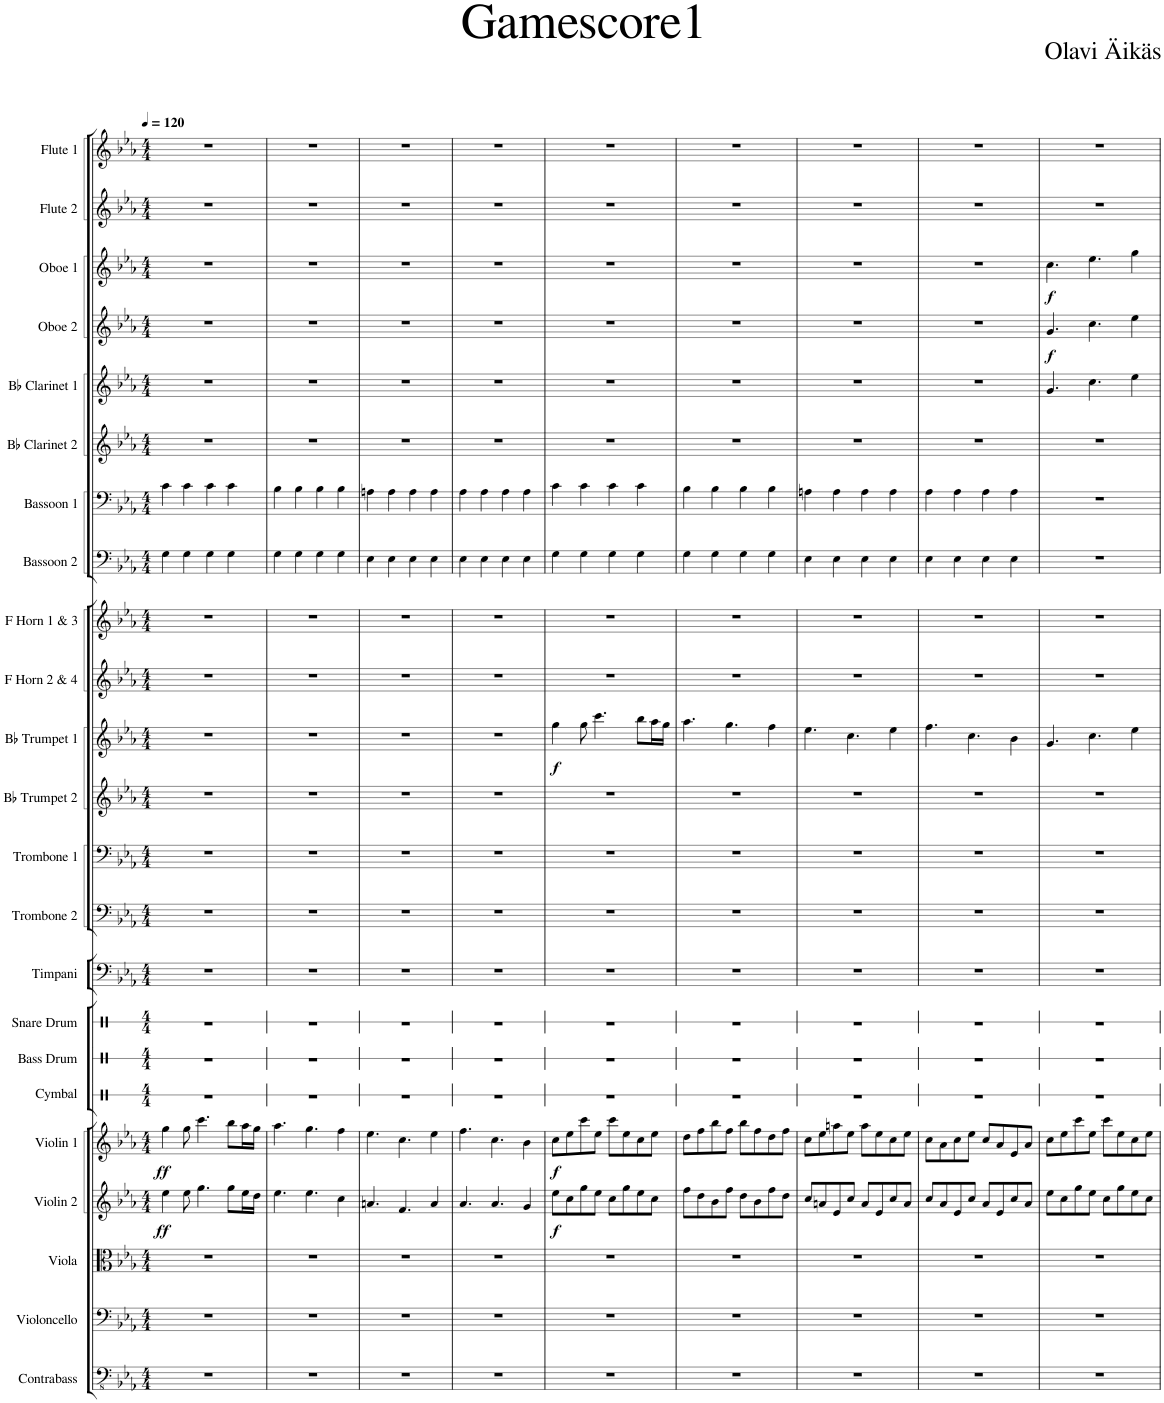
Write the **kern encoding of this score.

**kern	**kern	**kern	**kern	**dynam	**kern	**dynam	**kern	**kern	**kern	**kern	**kern	**kern	**kern	**kern	**dynam	**kern	**kern	**kern	**kern	**kern	**kern	**kern	**dynam	**kern	**dynam	**kern	**kern
*part23	*part22	*part21	*part20	*part20	*part19	*part19	*part18	*part17	*part16	*part15	*part14	*part13	*part12	*part11	*part11	*part10	*part9	*part8	*part7	*part6	*part5	*part4	*part4	*part3	*part3	*part2	*part1
*staff23	*staff22	*staff21	*staff20	*staff20	*staff19	*staff19	*staff18	*staff17	*staff16	*staff15	*staff14	*staff13	*staff12	*staff11	*staff11	*staff10	*staff9	*staff8	*staff7	*staff6	*staff5	*staff4	*staff4	*staff3	*staff3	*staff2	*staff1
*I"Contrabass	*I"Violoncello	*I"Viola	*I"Violin 2	*	*I"Violin 1	*	*I"Cymbal	*I"Bass Drum	*I"Snare Drum	*I"Timpani	*I"Trombone 2	*I"Trombone 1	*I"Bb Trumpet 2	*I"Bb Trumpet 1	*	*I"F Horn 2 &amp; 4	*I"F Horn 1 &amp; 3	*I"Bassoon 2	*I"Bassoon 1	*I"Bb Clarinet 2	*I"Bb Clarinet 1	*I"Oboe 2	*	*I"Oboe 1	*	*I"Flute 2	*I"Flute 1
*I'Cb.	*I'Vc.	*I'Vla.	*I'Vln. 2	*	*I'Vln. 1	*	*I'Cym.	*I'B. Dr.	*I'Sn. Dr.	*I'Timp.	*I'Tbn. 2	*I'Tbn. 1	*I'Bb Tpt. 2	*I'Bb Tpt. 1	*	*I'F Hn. 2 4	*I'F Hn. 1 3	*I'Bsn. 2	*I'Bsn. 1	*I'Bb Cl. 2	*I'Bb Cl. 1	*I'Ob. 2	*	*I'Ob. 1	*	*I'Fl. 2	*I'Fl. 1
*	*	*	*	*	*	*	*stria1	*stria1	*stria1	*	*	*	*	*	*	*	*	*	*	*	*	*	*	*	*	*	*
*clefFv4	*clefF4	*clefC3	*clefG2	*	*clefG2	*	*clefX	*clefX	*clefX	*clefF4	*clefF4	*clefF4	*clefG2	*clefG2	*	*clefG2	*clefG2	*clefF4	*clefF4	*clefG2	*clefG2	*clefG2	*	*clefG2	*	*clefG2	*clefG2
*ITrd7c12	*	*	*	*	*	*	*	*	*	*	*	*	*ITrd1c2	*ITrd1c2	*	*ITrd4c7	*ITrd4c7	*	*	*ITrd1c2	*ITrd1c2	*	*	*	*	*	*
*k[b-e-a-]	*k[b-e-a-]	*k[b-e-a-]	*k[b-e-a-]	*	*k[b-e-a-]	*	*k[]	*k[]	*k[]	*k[b-e-a-]	*k[b-e-a-]	*k[b-e-a-]	*k[b-e-a-]	*k[b-e-a-]	*	*k[b-e-a-]	*k[b-e-a-]	*k[b-e-a-]	*k[b-e-a-]	*k[b-e-a-]	*k[b-e-a-]	*k[b-e-a-]	*	*k[b-e-a-]	*	*k[b-e-a-]	*k[b-e-a-]
*M4/4	*M4/4	*M4/4	*M4/4	*	*M4/4	*	*M4/4	*M4/4	*M4/4	*M4/4	*M4/4	*M4/4	*M4/4	*M4/4	*	*M4/4	*M4/4	*M4/4	*M4/4	*M4/4	*M4/4	*M4/4	*	*M4/4	*	*M4/4	*M4/4
*MM120	*MM120	*MM120	*MM120	*	*MM120	*	*MM120	*MM120	*MM120	*MM120	*MM120	*MM120	*MM120	*MM120	*	*MM120	*MM120	*MM120	*MM120	*MM120	*MM120	*MM120	*	*MM120	*	*MM120	*MM120
=1	=1	=1	=1	=1	=1	=1	=1	=1	=1	=1	=1	=1	=1	=1	=1	=1	=1	=1	=1	=1	=1	=1	=1	=1	=1	=1	=1
!	!	!	!	!LO:DY:b	!	!LO:DY:b	!	!	!	!	!	!	!	!	!	!	!	!	!	!	!	!	!	!	!	!	!
1r	1r	1r	4ee-\	ff	4gg\	ff	1r	1r	1r	1r	1r	1r	1r	1r	.	1r	1r	4G\	4c\	1r	1r	1r	.	1r	.	1r	1r
.	.	.	8ee-\	.	8gg\	.	.	.	.	.	.	.	.	.	.	.	.	4G\	4c\	.	.	.	.	.	.	.	.
.	.	.	4.gg\	.	4.ccc\	.	.	.	.	.	.	.	.	.	.	.	.	.	.	.	.	.	.	.	.	.	.
.	.	.	.	.	.	.	.	.	.	.	.	.	.	.	.	.	.	4G\	4c\	.	.	.	.	.	.	.	.
.	.	.	8gg\L	.	8bb-\L	.	.	.	.	.	.	.	.	.	.	.	.	4G\	4c\	.	.	.	.	.	.	.	.
.	.	.	16ee-\L	.	16aa-\L	.	.	.	.	.	.	.	.	.	.	.	.	.	.	.	.	.	.	.	.	.	.
.	.	.	16dd\JJ	.	16gg\JJ	.	.	.	.	.	.	.	.	.	.	.	.	.	.	.	.	.	.	.	.	.	.
=2	=2	=2	=2	=2	=2	=2	=2	=2	=2	=2	=2	=2	=2	=2	=2	=2	=2	=2	=2	=2	=2	=2	=2	=2	=2	=2	=2
1r	1r	1r	4.ee-\	.	4.aa-\	.	1r	1r	1r	1r	1r	1r	1r	1r	.	1r	1r	4G\	4B-\	1r	1r	1r	.	1r	.	1r	1r
.	.	.	.	.	.	.	.	.	.	.	.	.	.	.	.	.	.	4G\	4B-\	.	.	.	.	.	.	.	.
.	.	.	4.ee-\	.	4.gg\	.	.	.	.	.	.	.	.	.	.	.	.	.	.	.	.	.	.	.	.	.	.
.	.	.	.	.	.	.	.	.	.	.	.	.	.	.	.	.	.	4G\	4B-\	.	.	.	.	.	.	.	.
.	.	.	4cc\	.	4ff\	.	.	.	.	.	.	.	.	.	.	.	.	4G\	4B-\	.	.	.	.	.	.	.	.
=3	=3	=3	=3	=3	=3	=3	=3	=3	=3	=3	=3	=3	=3	=3	=3	=3	=3	=3	=3	=3	=3	=3	=3	=3	=3	=3	=3
1r	1r	1r	4.an/	.	4.ee-\	.	1r	1r	1r	1r	1r	1r	1r	1r	.	1r	1r	4E-\	4An\	1r	1r	1r	.	1r	.	1r	1r
.	.	.	.	.	.	.	.	.	.	.	.	.	.	.	.	.	.	4E-\	4A\	.	.	.	.	.	.	.	.
.	.	.	4.f/	.	4.cc\	.	.	.	.	.	.	.	.	.	.	.	.	.	.	.	.	.	.	.	.	.	.
.	.	.	.	.	.	.	.	.	.	.	.	.	.	.	.	.	.	4E-\	4A\	.	.	.	.	.	.	.	.
.	.	.	4a/	.	4ee-\	.	.	.	.	.	.	.	.	.	.	.	.	4E-\	4A\	.	.	.	.	.	.	.	.
=4	=4	=4	=4	=4	=4	=4	=4	=4	=4	=4	=4	=4	=4	=4	=4	=4	=4	=4	=4	=4	=4	=4	=4	=4	=4	=4	=4
1r	1r	1r	4.a-/	.	4.ff\	.	1r	1r	1r	1r	1r	1r	1r	1r	.	1r	1r	4E-\	4A-\	1r	1r	1r	.	1r	.	1r	1r
.	.	.	.	.	.	.	.	.	.	.	.	.	.	.	.	.	.	4E-\	4A-\	.	.	.	.	.	.	.	.
.	.	.	4.a-/	.	4.cc\	.	.	.	.	.	.	.	.	.	.	.	.	.	.	.	.	.	.	.	.	.	.
.	.	.	.	.	.	.	.	.	.	.	.	.	.	.	.	.	.	4E-\	4A-\	.	.	.	.	.	.	.	.
.	.	.	4g/	.	4b-\	.	.	.	.	.	.	.	.	.	.	.	.	4E-\	4A-\	.	.	.	.	.	.	.	.
=5	=5	=5	=5	=5	=5	=5	=5	=5	=5	=5	=5	=5	=5	=5	=5	=5	=5	=5	=5	=5	=5	=5	=5	=5	=5	=5	=5
!	!	!	!	!LO:DY:b	!	!LO:DY:b	!	!	!	!	!	!	!	!	!LO:DY:b	!	!	!	!	!	!	!	!	!	!	!	!
1r	1r	1r	8ee-\L	f	8cc\L	f	1r	1r	1r	1r	1r	1r	1r	4gg\	f	1r	1r	4G\	4c\	1r	1r	1r	.	1r	.	1r	1r
.	.	.	8cc\	.	8ee-\	.	.	.	.	.	.	.	.	.	.	.	.	.	.	.	.	.	.	.	.	.	.
.	.	.	8gg\	.	8ccc\	.	.	.	.	.	.	.	.	8gg\	.	.	.	4G\	4c\	.	.	.	.	.	.	.	.
.	.	.	8ee-\J	.	8ee-\J	.	.	.	.	.	.	.	.	4.ccc\	.	.	.	.	.	.	.	.	.	.	.	.	.
.	.	.	8cc\L	.	8ccc\L	.	.	.	.	.	.	.	.	.	.	.	.	4G\	4c\	.	.	.	.	.	.	.	.
.	.	.	8gg\	.	8ee-\	.	.	.	.	.	.	.	.	.	.	.	.	.	.	.	.	.	.	.	.	.	.
.	.	.	8ee-\	.	8cc\	.	.	.	.	.	.	.	.	8bb-\L	.	.	.	4G\	4c\	.	.	.	.	.	.	.	.
.	.	.	8cc\J	.	8ee-\J	.	.	.	.	.	.	.	.	16aa-\L	.	.	.	.	.	.	.	.	.	.	.	.	.
.	.	.	.	.	.	.	.	.	.	.	.	.	.	16gg\JJ	.	.	.	.	.	.	.	.	.	.	.	.	.
=6	=6	=6	=6	=6	=6	=6	=6	=6	=6	=6	=6	=6	=6	=6	=6	=6	=6	=6	=6	=6	=6	=6	=6	=6	=6	=6	=6
1r	1r	1r	8ff\L	.	8dd\L	.	1r	1r	1r	1r	1r	1r	1r	4.aa-\	.	1r	1r	4G\	4B-\	1r	1r	1r	.	1r	.	1r	1r
.	.	.	8dd\	.	8ff\	.	.	.	.	.	.	.	.	.	.	.	.	.	.	.	.	.	.	.	.	.	.
.	.	.	8b-\	.	8bb-\	.	.	.	.	.	.	.	.	.	.	.	.	4G\	4B-\	.	.	.	.	.	.	.	.
.	.	.	8ff\J	.	8ff\J	.	.	.	.	.	.	.	.	4.gg\	.	.	.	.	.	.	.	.	.	.	.	.	.
.	.	.	8dd\L	.	8bb-\L	.	.	.	.	.	.	.	.	.	.	.	.	4G\	4B-\	.	.	.	.	.	.	.	.
.	.	.	8b-\	.	8ff\	.	.	.	.	.	.	.	.	.	.	.	.	.	.	.	.	.	.	.	.	.	.
.	.	.	8ff\	.	8dd\	.	.	.	.	.	.	.	.	4ff\	.	.	.	4G\	4B-\	.	.	.	.	.	.	.	.
.	.	.	8dd\J	.	8ff\J	.	.	.	.	.	.	.	.	.	.	.	.	.	.	.	.	.	.	.	.	.	.
=7	=7	=7	=7	=7	=7	=7	=7	=7	=7	=7	=7	=7	=7	=7	=7	=7	=7	=7	=7	=7	=7	=7	=7	=7	=7	=7	=7
1r	1r	1r	8cc/L	.	8cc\L	.	1r	1r	1r	1r	1r	1r	1r	4.ee-\	.	1r	1r	4E-\	4An\	1r	1r	1r	.	1r	.	1r	1r
.	.	.	8an/	.	8ee-\	.	.	.	.	.	.	.	.	.	.	.	.	.	.	.	.	.	.	.	.	.	.
.	.	.	8e-/	.	8aan\	.	.	.	.	.	.	.	.	.	.	.	.	4E-\	4A\	.	.	.	.	.	.	.	.
.	.	.	8cc/J	.	8ee-\J	.	.	.	.	.	.	.	.	4.cc\	.	.	.	.	.	.	.	.	.	.	.	.	.
.	.	.	8a/L	.	8aa\L	.	.	.	.	.	.	.	.	.	.	.	.	4E-\	4A\	.	.	.	.	.	.	.	.
.	.	.	8e-/	.	8ee-\	.	.	.	.	.	.	.	.	.	.	.	.	.	.	.	.	.	.	.	.	.	.
.	.	.	8cc/	.	8cc\	.	.	.	.	.	.	.	.	4ee-\	.	.	.	4E-\	4A\	.	.	.	.	.	.	.	.
.	.	.	8a/J	.	8ee-\J	.	.	.	.	.	.	.	.	.	.	.	.	.	.	.	.	.	.	.	.	.	.
=8	=8	=8	=8	=8	=8	=8	=8	=8	=8	=8	=8	=8	=8	=8	=8	=8	=8	=8	=8	=8	=8	=8	=8	=8	=8	=8	=8
1r	1r	1r	8cc/L	.	8cc\L	.	1r	1r	1r	1r	1r	1r	1r	4.ff\	.	1r	1r	4E-\	4A-\	1r	1r	1r	.	1r	.	1r	1r
.	.	.	8a-/	.	8a-\	.	.	.	.	.	.	.	.	.	.	.	.	.	.	.	.	.	.	.	.	.	.
.	.	.	8e-/	.	8cc\	.	.	.	.	.	.	.	.	.	.	.	.	4E-\	4A-\	.	.	.	.	.	.	.	.
.	.	.	8cc/J	.	8ee-\J	.	.	.	.	.	.	.	.	4.cc\	.	.	.	.	.	.	.	.	.	.	.	.	.
.	.	.	8a-/L	.	8cc/L	.	.	.	.	.	.	.	.	.	.	.	.	4E-\	4A-\	.	.	.	.	.	.	.	.
.	.	.	8e-/	.	8a-/	.	.	.	.	.	.	.	.	.	.	.	.	.	.	.	.	.	.	.	.	.	.
.	.	.	8cc/	.	8e-/	.	.	.	.	.	.	.	.	4b-\	.	.	.	4E-\	4A-\	.	.	.	.	.	.	.	.
.	.	.	8a-/J	.	8a-/J	.	.	.	.	.	.	.	.	.	.	.	.	.	.	.	.	.	.	.	.	.	.
=9	=9	=9	=9	=9	=9	=9	=9	=9	=9	=9	=9	=9	=9	=9	=9	=9	=9	=9	=9	=9	=9	=9	=9	=9	=9	=9	=9
!	!	!	!	!	!	!	!	!	!	!	!	!	!	!	!	!	!	!	!	!	!	!	!LO:DY:b	!	!LO:DY:b	!	!
1r	1r	1r	8ee-\L	.	8cc\L	.	1r	1r	1r	1r	1r	1r	1r	4.g/	.	1r	1r	1r	1r	1r	4.g/	4.g/	f	4.cc\	f	1r	1r
.	.	.	8cc\	.	8ee-\	.	.	.	.	.	.	.	.	.	.	.	.	.	.	.	.	.	.	.	.	.	.
.	.	.	8gg\	.	8ccc\	.	.	.	.	.	.	.	.	.	.	.	.	.	.	.	.	.	.	.	.	.	.
.	.	.	8ee-\J	.	8ee-\J	.	.	.	.	.	.	.	.	4.cc\	.	.	.	.	.	.	4.cc\	4.cc\	.	4.ee-\	.	.	.
.	.	.	8cc\L	.	8ccc\L	.	.	.	.	.	.	.	.	.	.	.	.	.	.	.	.	.	.	.	.	.	.
.	.	.	8gg\	.	8ee-\	.	.	.	.	.	.	.	.	.	.	.	.	.	.	.	.	.	.	.	.	.	.
.	.	.	8ee-\	.	8cc\	.	.	.	.	.	.	.	.	4ee-\	.	.	.	.	.	.	4ee-\	4ee-\	.	4gg\	.	.	.
.	.	.	8cc\J	.	8ee-\J	.	.	.	.	.	.	.	.	.	.	.	.	.	.	.	.	.	.	.	.	.	.
=	=	=	=	=	=	=	=	=	=	=	=	=	=	=	=	=	=	=	=	=	=	=	=	=	=	=	=
*-	*-	*-	*-	*-	*-	*-	*-	*-	*-	*-	*-	*-	*-	*-	*-	*-	*-	*-	*-	*-	*-	*-	*-	*-	*-	*-	*-
